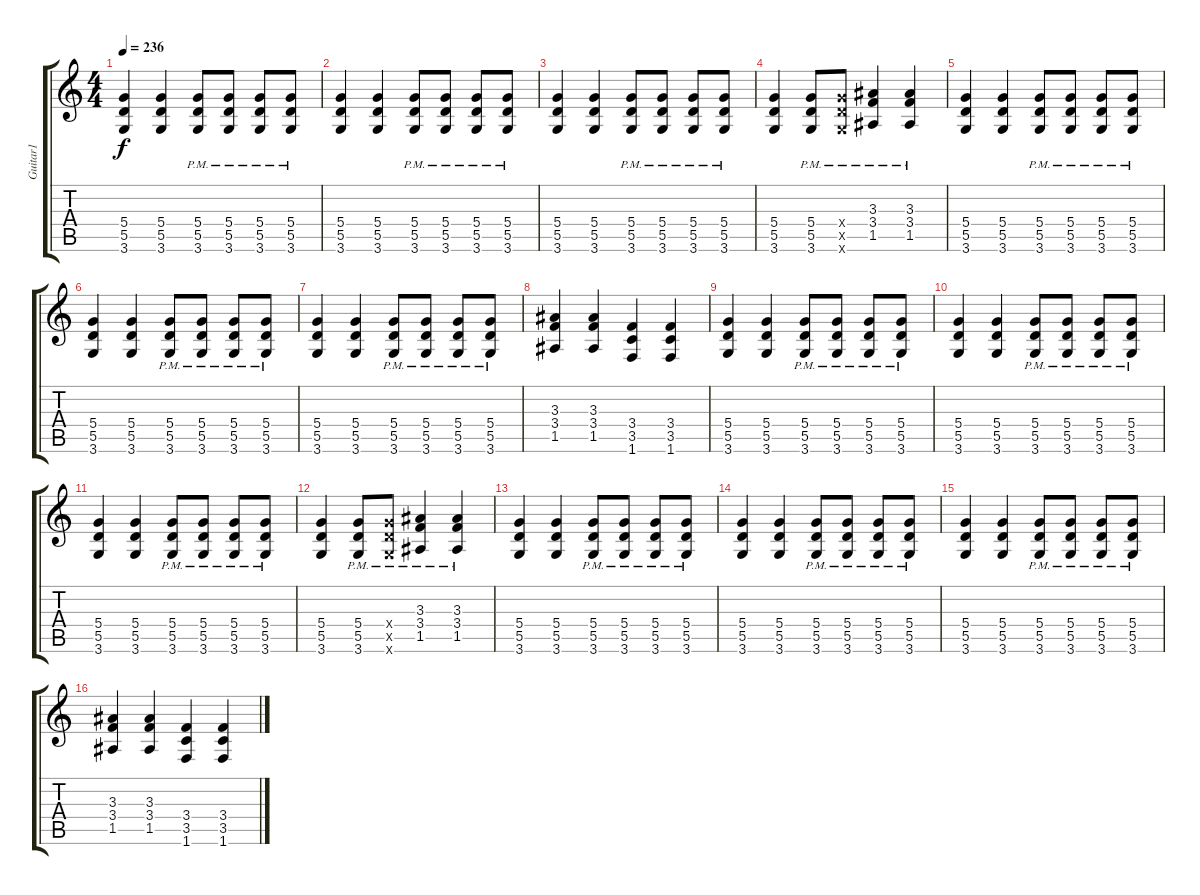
\track ("Guitar1" "Guitar1") {instrument distortionguitar}
\staff {score tabs}
\tuning (E4 B3 G3 D3 A2 E2) {hide}
\ts (4 4)
\tempo 236
\clef g2
\ks c
(5.4 5.5 3.6).4{dy f} (5.4 5.5 3.6).4 (5.4{pm} 5.5{pm} 3.6{pm}).8 (5.4{pm} 5.5{pm} 3.6{pm}).8 (5.4{pm} 5.5{pm} 3.6{pm}).8 (5.4{pm} 5.5{pm} 3.6{pm}).8 |
(5.4 5.5 3.6).4 (5.4 5.5 3.6).4 (5.4{pm} 5.5{pm} 3.6{pm}).8 (5.4{pm} 5.5{pm} 3.6{pm}).8 (5.4{pm} 5.5{pm} 3.6{pm}).8 (5.4{pm} 5.5{pm} 3.6{pm}).8 |
(5.4 5.5 3.6).4 (5.4 5.5 3.6).4 (5.4{pm} 5.5{pm} 3.6{pm}).8 (5.4{pm} 5.5{pm} 3.6{pm}).8 (5.4{pm} 5.5{pm} 3.6{pm}).8 (5.4{pm} 5.5{pm} 3.6{pm}).8 |
(5.4 5.5 3.6).4 (5.4{pm} 5.5{pm} 3.6{pm}).8 (5.4{pm x} 5.5{pm x} 3.6{pm x}).8 (3.3 3.4{pm} 1.5{pm}).4 (3.3 3.4{pm} 1.5{pm}).4 |
(5.4 5.5 3.6).4 (5.4 5.5 3.6).4 (5.4{pm} 5.5{pm} 3.6{pm}).8 (5.4{pm} 5.5{pm} 3.6{pm}).8 (5.4{pm} 5.5{pm} 3.6{pm}).8 (5.4{pm} 5.5{pm} 3.6{pm}).8 |
(5.4 5.5 3.6).4 (5.4 5.5 3.6).4 (5.4{pm} 5.5{pm} 3.6{pm}).8 (5.4{pm} 5.5{pm} 3.6{pm}).8 (5.4{pm} 5.5{pm} 3.6{pm}).8 (5.4{pm} 5.5{pm} 3.6{pm}).8 |
(5.4 5.5 3.6).4 (5.4 5.5 3.6).4 (5.4{pm} 5.5{pm} 3.6{pm}).8 (5.4{pm} 5.5{pm} 3.6{pm}).8 (5.4{pm} 5.5{pm} 3.6{pm}).8 (5.4{pm} 5.5{pm} 3.6{pm}).8 |
(3.3 3.4 1.5).4 (3.3 3.4 1.5).4 (3.4 3.5 1.6).4 (3.4 3.5 1.6).4 |
(5.4 5.5 3.6).4 (5.4 5.5 3.6).4 (5.4{pm} 5.5{pm} 3.6{pm}).8 (5.4{pm} 5.5{pm} 3.6{pm}).8 (5.4{pm} 5.5{pm} 3.6{pm}).8 (5.4{pm} 5.5{pm} 3.6{pm}).8 |
(5.4 5.5 3.6).4 (5.4 5.5 3.6).4 (5.4{pm} 5.5{pm} 3.6{pm}).8 (5.4{pm} 5.5{pm} 3.6{pm}).8 (5.4{pm} 5.5{pm} 3.6{pm}).8 (5.4{pm} 5.5{pm} 3.6{pm}).8 |
(5.4 5.5 3.6).4 (5.4 5.5 3.6).4 (5.4{pm} 5.5{pm} 3.6{pm}).8 (5.4{pm} 5.5{pm} 3.6{pm}).8 (5.4{pm} 5.5{pm} 3.6{pm}).8 (5.4{pm} 5.5{pm} 3.6{pm}).8 |
(5.4 5.5 3.6).4 (5.4{pm} 5.5{pm} 3.6{pm}).8 (5.4{pm x} 5.5{pm x} 3.6{pm x}).8 (3.3 3.4{pm} 1.5{pm}).4 (3.3 3.4{pm} 1.5{pm}).4 |
(5.4 5.5 3.6).4 (5.4 5.5 3.6).4 (5.4{pm} 5.5{pm} 3.6{pm}).8 (5.4{pm} 5.5{pm} 3.6{pm}).8 (5.4{pm} 5.5{pm} 3.6{pm}).8 (5.4{pm} 5.5{pm} 3.6{pm}).8 |
(5.4 5.5 3.6).4 (5.4 5.5 3.6).4 (5.4{pm} 5.5{pm} 3.6{pm}).8 (5.4{pm} 5.5{pm} 3.6{pm}).8 (5.4{pm} 5.5{pm} 3.6{pm}).8 (5.4{pm} 5.5{pm} 3.6{pm}).8 |
(5.4 5.5 3.6).4 (5.4 5.5 3.6).4 (5.4{pm} 5.5{pm} 3.6{pm}).8 (5.4{pm} 5.5{pm} 3.6{pm}).8 (5.4{pm} 5.5{pm} 3.6{pm}).8 (5.4{pm} 5.5{pm} 3.6{pm}).8 |
(3.3 3.4 1.5).4 (3.3 3.4 1.5).4 (3.4 3.5 1.6).4 (3.4 3.5 1.6).4
